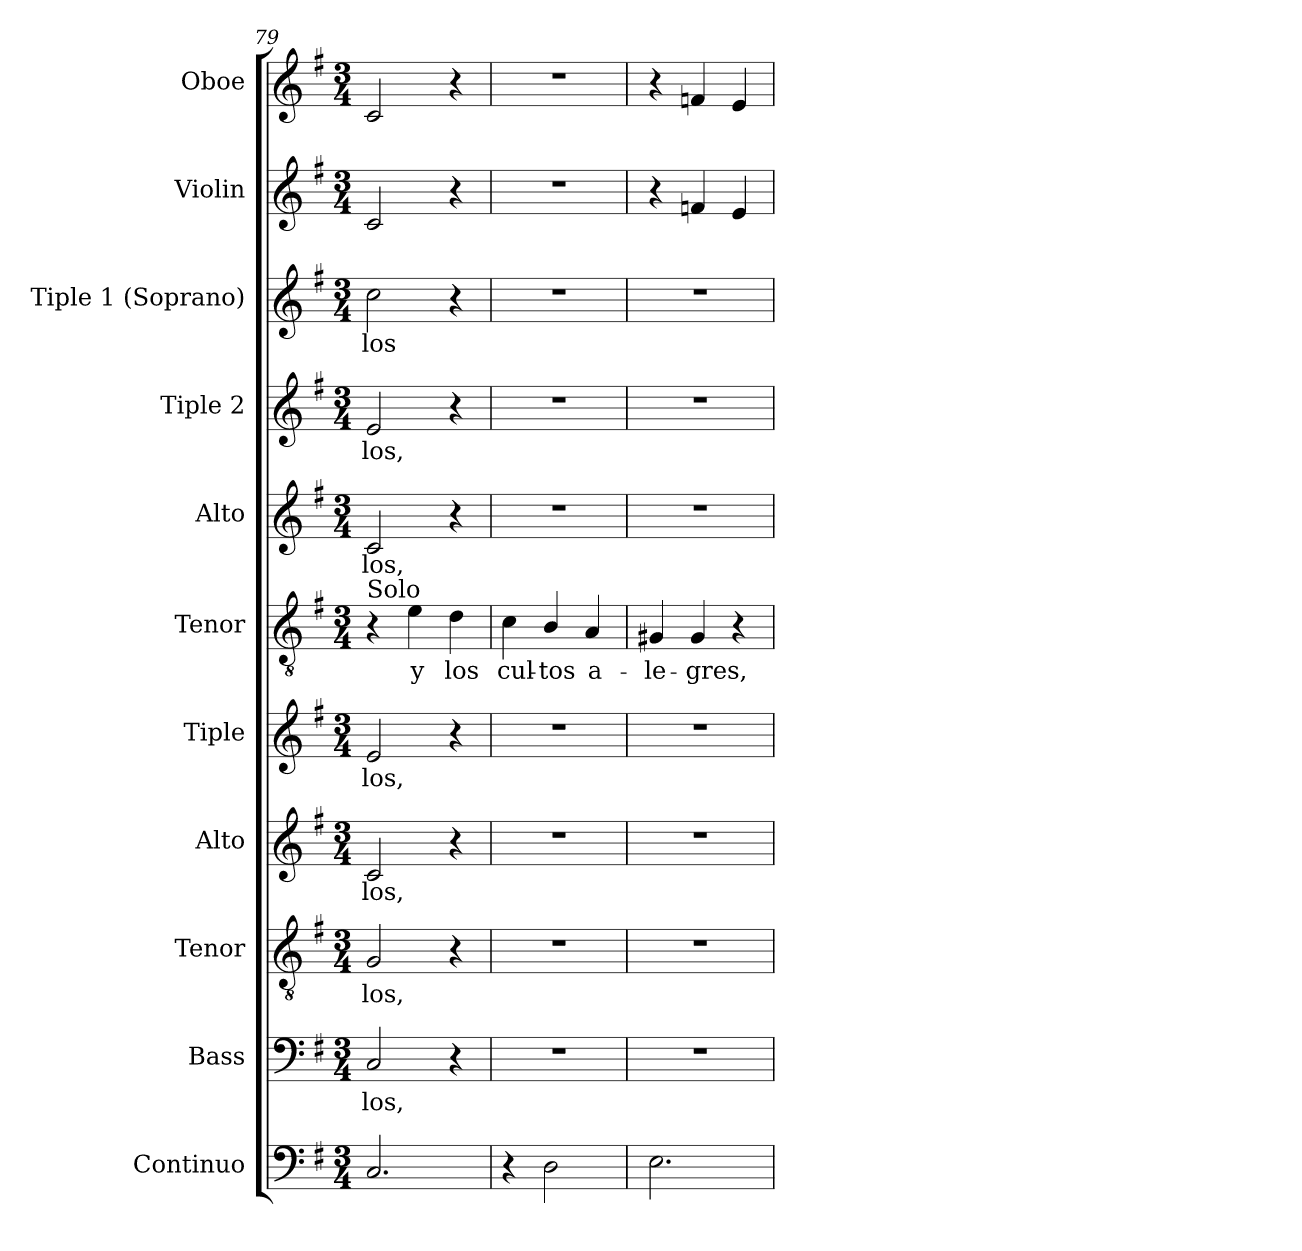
**kern	**kern	**text	**kern	**text	**kern	**text	**kern	**text	**kern	**text	**kern	**text	**kern	**text	**kern	**text	**kern	**kern
*part11	*part10	*part10	*part9	*part9	*part8	*part8	*part7	*part7	*part6	*part6	*part5	*part5	*part4	*part4	*part3	*part3	*part2	*part1
*staff11	*staff10	*staff10	*staff9	*staff9	*staff8	*staff8	*staff7	*staff7	*staff6	*staff6	*staff5	*staff5	*staff4	*staff4	*staff3	*staff3	*staff2	*staff1
*I"Continuo	*I"Bass	*	*I"Tenor	*	*I"Alto	*	*I"Tiple	*	*I"Tenor	*	*I"Alto	*	*I"Tiple 2	*	*I"Tiple 1 (Soprano)	*	*I"Violin	*I"Oboe
*I'Cont.	*I'B.	*	*I'T.	*	*I'A.	*	*	*	*I'T.	*	*I'A.	*	*	*	*I'S1.	*	*I'Vln.	*I'Ob.
!!LO:PB:g=z
*clefF4	*clefF4	*	*clefGv2	*	*clefG2	*	*clefG2	*	*clefGv2	*	*clefG2	*	*clefG2	*	*clefG2	*	*clefG2	*clefG2
*	*	*	*ITrd7c12	*	*	*	*	*	*ITrd7c12	*	*	*	*	*	*	*	*	*
*k[f#]	*k[f#]	*	*k[f#]	*	*k[f#]	*	*k[f#]	*	*k[f#]	*	*k[f#]	*	*k[f#]	*	*k[f#]	*	*k[f#]	*k[f#]
*G:	*G:	*	*G:	*	*G:	*	*G:	*	*G:	*	*G:	*	*G:	*	*G:	*	*G:	*G:
*M3/4	*M3/4	*	*M3/4	*	*M3/4	*	*M3/4	*	*M3/4	*	*M3/4	*	*M3/4	*	*M3/4	*	*M3/4	*M3/4
=79	=79	=79	=79	=79	=79	=79	=79	=79	=79	=79	=79	=79	=79	=79	=79	=79	=79	=79
!	!	!LO:LY:b:color=#000000	!	!	!	!	!	!	!	!	!	!	!	!	!	!	!	!
!	!	!	!	!LO:LY:b:color=#000000	!	!	!	!	!	!	!	!	!	!	!	!	!	!
!	!	!	!	!	!	!LO:LY:b:color=#000000	!	!	!	!	!	!	!	!	!	!	!	!
!	!	!	!	!	!	!	!	!LO:LY:b:color=#000000	!	!	!	!	!	!	!	!	!	!
!	!	!	!	!	!	!	!	!	!	!	!	!LO:LY:b:color=#000000	!	!	!	!	!	!
!	!	!	!	!	!	!	!	!	!	!	!	!	!	!LO:LY:b:color=#000000	!	!	!	!
!	!	!	!	!	!	!	!	!	!LO:TX:a:t=Solo	!	!	!	!	!	!	!	!	!
!	!	!	!	!	!	!	!	!	!	!	!	!	!	!	!	!LO:LY:b:color=#000000	!	!
2.Ci/	2Ci/	los,	2GGi/	los,	2ci/	los,	2ei/	los,	4r	.	2ci/	los,	2ei/	los,	2cci\	los	2ci/	2ci/
!	!	!	!	!	!	!	!	!	!	!LO:LY:b:color=#000000	!	!	!	!	!	!	!	!
.	.	.	.	.	.	.	.	.	4Ei\	y	.	.	.	.	.	.	.	.
!	!	!	!	!	!	!	!	!	!	!LO:LY:b:color=#000000	!	!	!	!	!	!	!	!
.	4r	.	4r	.	4r	.	4r	.	4Di\	los	4r	.	4r	.	4r	.	4r	4r
=80	=80	=80	=80	=80	=80	=80	=80	=80	=80	=80	=80	=80	=80	=80	=80	=80	=80	=80
!	!LO:N:vis=1	!	!LO:N:vis=1	!	!LO:N:vis=1	!	!LO:N:vis=1	!	!	!	!	!	!	!	!	!	!	!
!	!	!	!	!	!	!	!	!	!	!LO:LY:b:color=#000000	!LO:N:vis=1	!	!LO:N:vis=1	!	!LO:N:vis=1	!	!LO:N:vis=1	!LO:N:vis=1
4r	2.r	.	2.r	.	2.r	.	2.r	.	4Ci\	cul-	2.r	.	2.r	.	2.r	.	2.r	2.r
!	!	!	!	!	!	!	!	!	!	!LO:LY:b:color=#000000	!	!	!	!	!	!	!	!
2Di\	.	.	.	.	.	.	.	.	4BBi/	-tos	.	.	.	.	.	.	.	.
!	!	!	!	!	!	!	!	!	!	!LO:LY:b:color=#000000	!	!	!	!	!	!	!	!
.	.	.	.	.	.	.	.	.	4AAi/	a-	.	.	.	.	.	.	.	.
=81	=81	=81	=81	=81	=81	=81	=81	=81	=81	=81	=81	=81	=81	=81	=81	=81	=81	=81
!	!LO:N:vis=1	!	!LO:N:vis=1	!	!LO:N:vis=1	!	!LO:N:vis=1	!	!	!	!	!	!	!	!	!	!	!
!	!	!	!	!	!	!	!	!	!	!LO:LY:b:color=#000000	!LO:N:vis=1	!	!LO:N:vis=1	!	!LO:N:vis=1	!	!	!
2.Ei\	2.r	.	2.r	.	2.r	.	2.r	.	4GG#Xi/	-le-	2.r	.	2.r	.	2.r	.	4r	4r
!	!	!	!	!	!	!	!	!	!	!LO:LY:b:color=#000000	!	!	!	!	!	!	!	!
.	.	.	.	.	.	.	.	.	4GG#i/	-gres,	.	.	.	.	.	.	4fni/	4fni/
.	.	.	.	.	.	.	.	.	4r	.	.	.	.	.	.	.	4ei/	4ei/
=	=	=	=	=	=	=	=	=	=	=	=	=	=	=	=	=	=	=
*-	*-	*-	*-	*-	*-	*-	*-	*-	*-	*-	*-	*-	*-	*-	*-	*-	*-	*-
